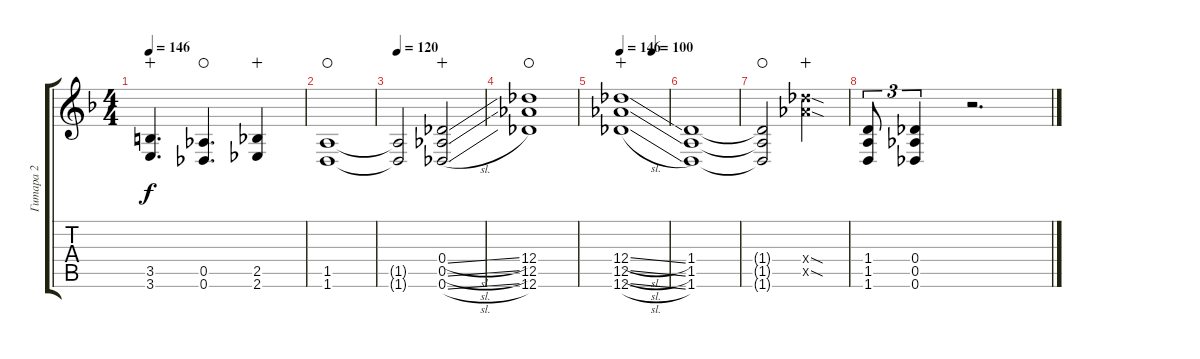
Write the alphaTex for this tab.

\track ("Гитара 2" "Гитара 2") {instrument distortionguitar}
\staff {score tabs}
\tuning (Eb4 Bb3 Gb3 Db3 Ab2 Db2) {hide}
\ts (4 4)
\tempo 146
\clef g2
\ks dminor
(3.5 3.6).4{d dy f wahc} (0.5 0.6).4{d waho} (2.5 2.6).4{wahc} |
(1.5 1.6).1{waho} |
\tempo 120
(1.5{t} 1.6{t}).2 (0.4{sl} 0.5{sl} 0.6{sl}).2{wahc} |
(12.4 12.5 12.6).1{waho} |
\tempo 146
\tempo (100 0.6666666666666666)
(12.4{sl} 12.5{sl} 12.6{sl}).1{wahc} |
(1.4 1.5 1.6).1 |
(1.4{t} 1.5{t} 1.6{t}).2{waho} (12.4{sod x} 12.5{sod x}).2{wahc} |
(1.4 1.5 1.6).8{tu (3 2)} (0.4 0.5 0.6).4{tu (3 2)} r.2{d}
